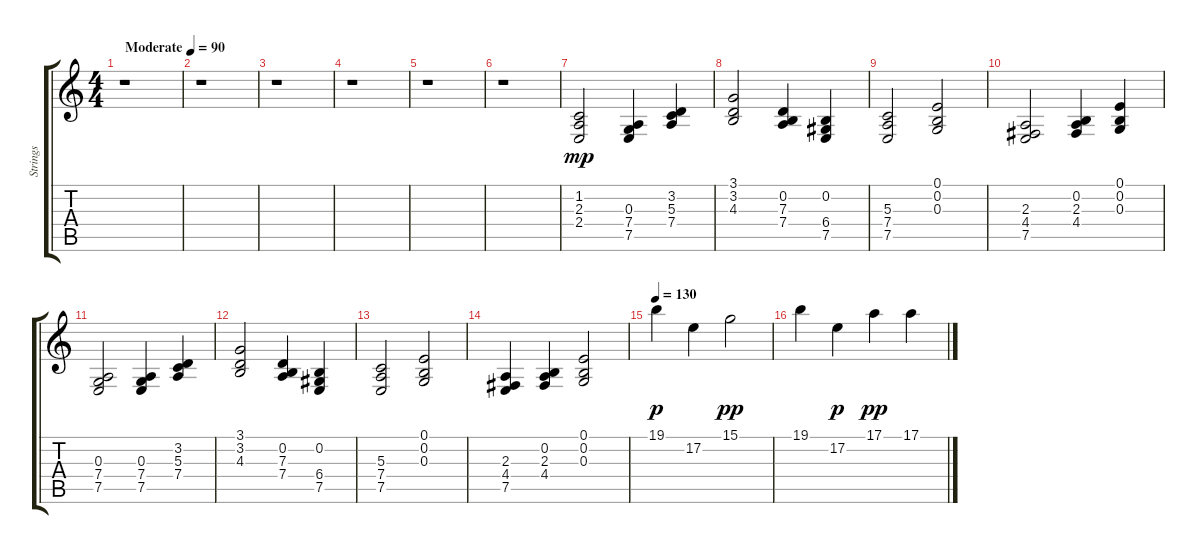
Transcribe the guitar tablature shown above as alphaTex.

\track ("Strings " "Strings ") {instrument synthstrings1}
\staff {score tabs}
\tuning (E4 B3 G3 D3 A2 E2) {hide}
\ts (4 4)
\tempo (90 "Moderate")
\clef g2
\ks c
r.1{dy mp instrument synthstrings1} |
r.1 |
r.1 |
r.1 |
r.1 |
r.1 |
(1.2 2.3 2.4).2 (0.3 7.4 7.5).4 (3.2 5.3 7.4).4 |
(3.1 3.2 4.3).2 (0.2 7.3 7.4).4 (0.2 6.4 7.5).4 |
(5.3 7.4 7.5).2 (0.1 0.2 0.3).2 |
(2.3 4.4 7.5).2 (0.2 2.3 4.4).4 (0.1 0.2 0.3).4 |
(0.3 7.4 7.5).2 (0.3 7.4 7.5).4 (3.2 5.3 7.4).4 |
(3.1 3.2 4.3).2 (0.2 7.3 7.4).4 (0.2 6.4 7.5).4 |
(5.3 7.4 7.5).2 (0.1 0.2 0.3).2 |
(2.3 4.4 7.5).4 (0.2 2.3 4.4).4 (0.1 0.2 0.3).2 |
\tempo 130
19.1.4{dy p instrument fx7echoes} 17.2.4 15.1.2{dy pp} |
19.1.4 17.2.4{dy p} 17.1.4{dy pp} 17.1.4
